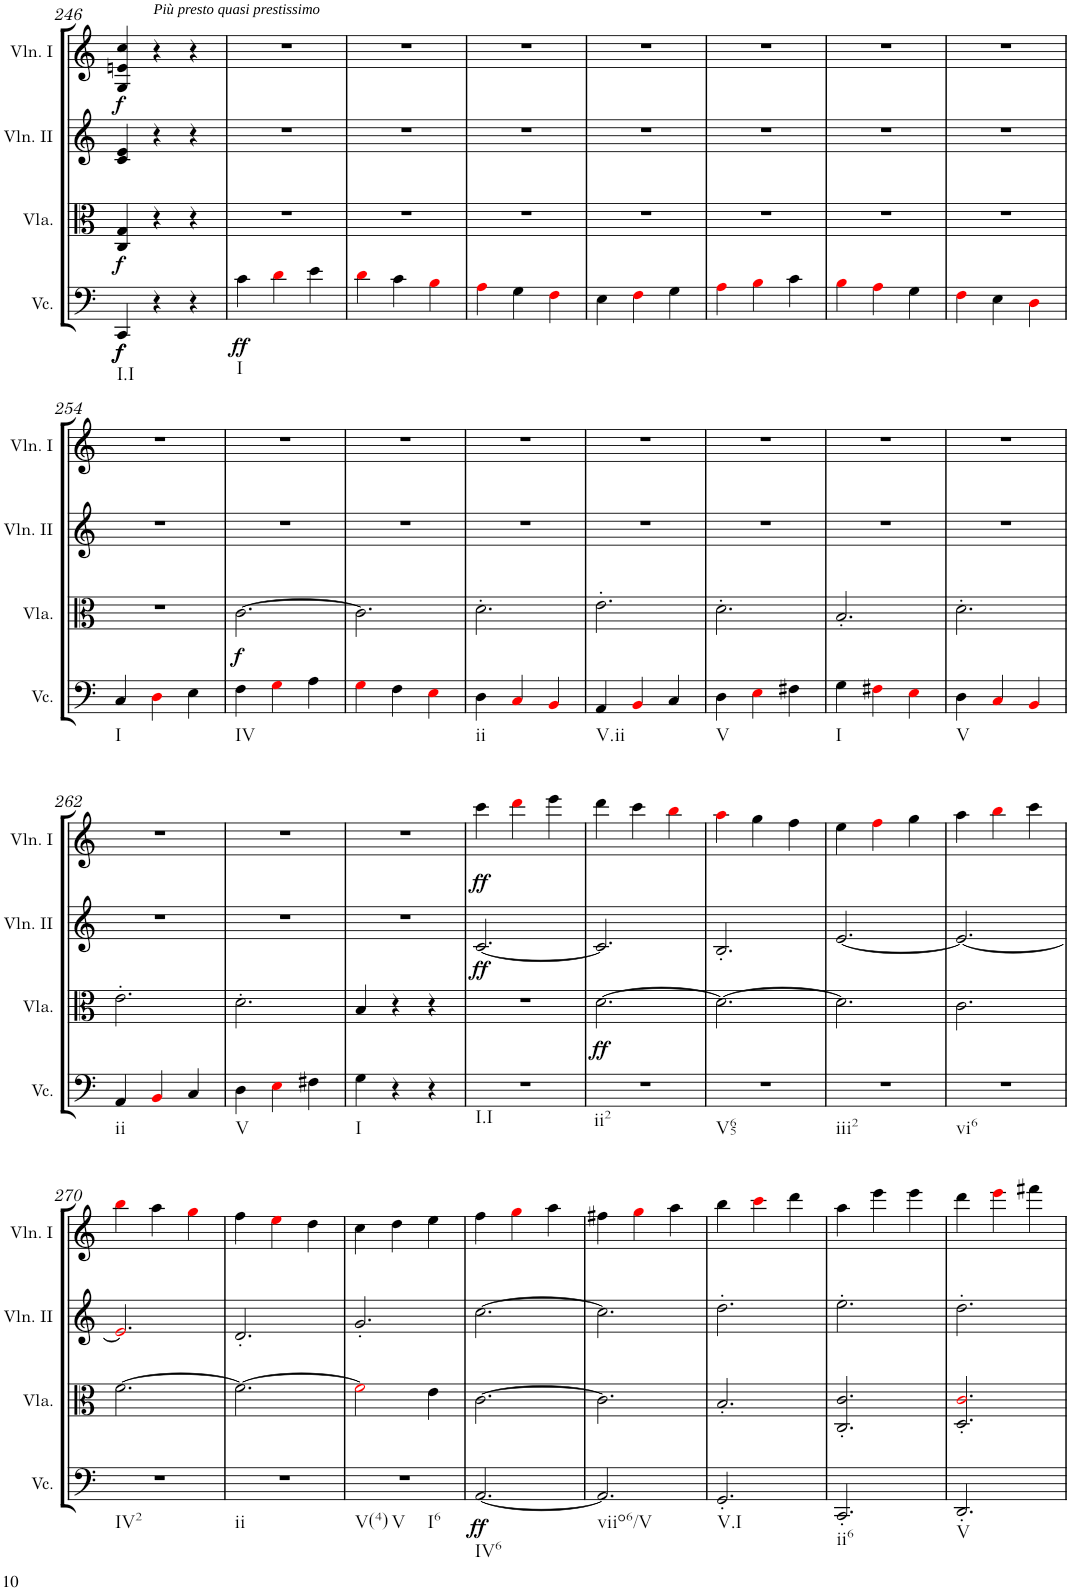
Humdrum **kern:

**kern	**dynam	**kern	**dynam	**kern	**dynam	**kern	**dynam
*part4	*part4	*part3	*part3	*part2	*part2	*part1	*part1
*staff4	*staff4	*staff3	*staff3	*staff2	*staff2	*staff1	*staff1
*I"Violoncello	*	*I"Viola	*	*I"Violin II	*	*I"Violin I	*
*I'Vc.	*	*I'Vla.	*	*I'Vln. II	*	*I'Vln. I	*
!!LO:PB:g=z
*clefF4	*	*clefC3	*	*clefG2	*	*clefG2	*
*k[]	*	*k[]	*	*k[]	*	*k[]	*
*C:	*	*C:	*	*C:	*	*C:	*
*M3/4	*	*M3/4	*	*M3/4	*	*M3/4	*
=246	=246	=246	=246	=246	=246	=246	=246
!LO:TX:b:t=I.I	!	!	!	!	!	!	!
!	!LO:DY:b	!	!	!	!	!	!
!	!LO:DY:n=1:b	!	!LO:DY:b	!	!	!	!LO:DY:b
4CC/	f f	4C/ 4G/	f	4c/ 4e/	.	4G/ 4en/ 4cc/	f
!	!	!	!	!	!	!LO:TX:a:i:t=Più presto quasi prestissimo	!
4r	.	4r	.	4r	.	4r	.
4r	.	4r	.	4r	.	4r	.
=247	=247	=247	=247	=247	=247	=247	=247
!LO:TX:b:t=I	!	!	!	!	!	!	!
!	!LO:DY:b	!	!	!	!	!	!
4c\	ff	2.r	.	2.r	.	2.r	.
4di\	.	.	.	.	.	.	.
4e\	.	.	.	.	.	.	.
=248	=248	=248	=248	=248	=248	=248	=248
4di\	.	2.r	.	2.r	.	2.r	.
4c\	.	.	.	.	.	.	.
4Bi\	.	.	.	.	.	.	.
=249	=249	=249	=249	=249	=249	=249	=249
4Ai\	.	2.r	.	2.r	.	2.r	.
4G\	.	.	.	.	.	.	.
4Fi\	.	.	.	.	.	.	.
=250	=250	=250	=250	=250	=250	=250	=250
4E\	.	2.r	.	2.r	.	2.r	.
4Fi\	.	.	.	.	.	.	.
4G\	.	.	.	.	.	.	.
=251	=251	=251	=251	=251	=251	=251	=251
4Ai\	.	2.r	.	2.r	.	2.r	.
4Bi\	.	.	.	.	.	.	.
4c\	.	.	.	.	.	.	.
=252	=252	=252	=252	=252	=252	=252	=252
4Bi\	.	2.r	.	2.r	.	2.r	.
4Ai\	.	.	.	.	.	.	.
4G\	.	.	.	.	.	.	.
=253	=253	=253	=253	=253	=253	=253	=253
4Fi\	.	2.r	.	2.r	.	2.r	.
4E\	.	.	.	.	.	.	.
4Di\	.	.	.	.	.	.	.
!!LO:LB:g=z
=254	=254	=254	=254	=254	=254	=254	=254
!LO:TX:b:t=I	!	!	!	!	!	!	!
4C/	.	2.r	.	2.r	.	2.r	.
4Di\	.	.	.	.	.	.	.
4E\	.	.	.	.	.	.	.
=255	=255	=255	=255	=255	=255	=255	=255
!LO:TX:b:t=IV	!	!	!	!	!	!	!
!	!	!	!LO:DY:b	!	!	!	!
4F\	.	[2.c\	f	2.r	.	2.r	.
4Gi\	.	.	.	.	.	.	.
4A\	.	.	.	.	.	.	.
=256	=256	=256	=256	=256	=256	=256	=256
4Gi\	.	2.c\]	.	2.r	.	2.r	.
4F\	.	.	.	.	.	.	.
4Ei\	.	.	.	.	.	.	.
=257	=257	=257	=257	=257	=257	=257	=257
!LO:TX:b:t=ii	!	!	!	!	!	!	!
4D\	.	2.d'\	.	2.r	.	2.r	.
4Ci/	.	.	.	.	.	.	.
4BBi/	.	.	.	.	.	.	.
=258	=258	=258	=258	=258	=258	=258	=258
!LO:TX:b:t=V.ii	!	!	!	!	!	!	!
4AA/	.	2.e'\	.	2.r	.	2.r	.
4BBi/	.	.	.	.	.	.	.
4C/	.	.	.	.	.	.	.
=259	=259	=259	=259	=259	=259	=259	=259
!LO:TX:b:t=V	!	!	!	!	!	!	!
4D\	.	2.d'\	.	2.r	.	2.r	.
4Ei\	.	.	.	.	.	.	.
4F#X\	.	.	.	.	.	.	.
=260	=260	=260	=260	=260	=260	=260	=260
!LO:TX:b:t=I	!	!	!	!	!	!	!
4G\	.	2.B'/	.	2.r	.	2.r	.
4F#Xi\	.	.	.	.	.	.	.
4Ei\	.	.	.	.	.	.	.
=261	=261	=261	=261	=261	=261	=261	=261
!LO:TX:b:t=V	!	!	!	!	!	!	!
4D\	.	2.d'\	.	2.r	.	2.r	.
4Ci/	.	.	.	.	.	.	.
4BBi/	.	.	.	.	.	.	.
!!LO:LB:g=z
=262	=262	=262	=262	=262	=262	=262	=262
!LO:TX:b:t=ii	!	!	!	!	!	!	!
4AA/	.	2.e'\	.	2.r	.	2.r	.
4BBi/	.	.	.	.	.	.	.
4C/	.	.	.	.	.	.	.
=263	=263	=263	=263	=263	=263	=263	=263
!LO:TX:b:t=V	!	!	!	!	!	!	!
4D\	.	2.d'\	.	2.r	.	2.r	.
4Ei\	.	.	.	.	.	.	.
4F#X\	.	.	.	.	.	.	.
=264	=264	=264	=264	=264	=264	=264	=264
!LO:TX:b:t=I	!	!	!	!	!	!	!
4G\	.	4B/	.	2.r	.	2.r	.
4r	.	4r	.	.	.	.	.
4r	.	4r	.	.	.	.	.
=265	=265	=265	=265	=265	=265	=265	=265
!LO:TX:b:t=I.I	!	!	!	!	!	!	!
!	!	!	!	!	!LO:DY:b	!	!LO:DY:b
2.r	.	2.r	.	[2.c/	ff	4ccc\	ff
.	.	.	.	.	.	4dddi\	.
.	.	.	.	.	.	4eee\	.
=266	=266	=266	=266	=266	=266	=266	=266
!LO:TX:b:t=ii2	!	!	!	!	!	!	!
!	!	!	!LO:DY:b	!	!	!	!
2.r	.	[2.d\	ff	2.c/]	.	4ddd\	.
.	.	.	.	.	.	4ccc\	.
.	.	.	.	.	.	4bbi\	.
=267	=267	=267	=267	=267	=267	=267	=267
!LO:TX:b:t=V65	!	!	!	!	!	!	!
2.r	.	2.d\_	.	2.B'/	.	4aai\	.
.	.	.	.	.	.	4gg\	.
.	.	.	.	.	.	4ff\	.
=268	=268	=268	=268	=268	=268	=268	=268
!LO:TX:b:t=iii2	!	!	!	!	!	!	!
2.r	.	2.d\]	.	[2.e/	.	4ee\	.
.	.	.	.	.	.	4ffi\	.
.	.	.	.	.	.	4gg\	.
=269	=269	=269	=269	=269	=269	=269	=269
!LO:TX:b:t=vi6	!	!	!	!	!	!	!
2.r	.	2.c\	.	2.e/_	.	4aa\	.
.	.	.	.	.	.	4bbi\	.
.	.	.	.	.	.	4ccc\	.
!!LO:LB:g=z
=270	=270	=270	=270	=270	=270	=270	=270
!LO:TX:b:t=IV2	!	!	!	!	!	!	!
2.r	.	[2.f\	.	2.ei/]	.	4bbi\	.
.	.	.	.	.	.	4aa\	.
.	.	.	.	.	.	4ggi\	.
=271	=271	=271	=271	=271	=271	=271	=271
!LO:TX:b:t=ii	!	!	!	!	!	!	!
2.r	.	2.f\_	.	2.d'/	.	4ff\	.
.	.	.	.	.	.	4eei\	.
.	.	.	.	.	.	4dd\	.
=272	=272	=272	=272	=272	=272	=272	=272
!LO:TX:b:t=V(4)	!	!	!	!	!	!	!
!LO:TX:b:t=V	!	!	!	!	!	!	!
!LO:TX:b:t=I6	!	!	!	!	!	!	!
2.r	.	2fi\]	.	2.g'/	.	4cc\	.
.	.	.	.	.	.	4dd\	.
.	.	4e\	.	.	.	4ee\	.
=273	=273	=273	=273	=273	=273	=273	=273
!LO:TX:b:t=IV6	!	!	!	!	!	!	!
!	!LO:DY:b	!	!	!	!	!	!
[2.AA/	ff	[2.c\	.	[2.cc\	.	4ff\	.
.	.	.	.	.	.	4ggi\	.
.	.	.	.	.	.	4aa\	.
=274	=274	=274	=274	=274	=274	=274	=274
!LO:TX:b:t=viio6/V	!	!	!	!	!	!	!
2.AA/]	.	2.c\]	.	2.cc\]	.	4ff#X\	.
.	.	.	.	.	.	4ggi\	.
.	.	.	.	.	.	4aa\	.
=275	=275	=275	=275	=275	=275	=275	=275
!LO:TX:b:t=V.I	!	!	!	!	!	!	!
2.GG'/	.	2.B'/	.	2.dd'\	.	4bb\	.
.	.	.	.	.	.	4ccci\	.
.	.	.	.	.	.	4ddd\	.
=276	=276	=276	=276	=276	=276	=276	=276
!LO:TX:b:t=ii6	!	!	!	!	!	!	!
2.CC'/	.	2.C/' 2.c/'	.	2.ee'\	.	4aa\	.
.	.	.	.	.	.	4eee\	.
.	.	.	.	.	.	4eee\	.
=277	=277	=277	=277	=277	=277	=277	=277
!LO:TX:b:t=V	!	!	!	!	!	!	!
2.DD'/	.	2.D/' 2.ci/'	.	2.dd'\	.	4ddd\	.
.	.	.	.	.	.	4eeei\	.
.	.	.	.	.	.	4fff#X\	.
=	=	=	=	=	=	=	=
*-	*-	*-	*-	*-	*-	*-	*-
